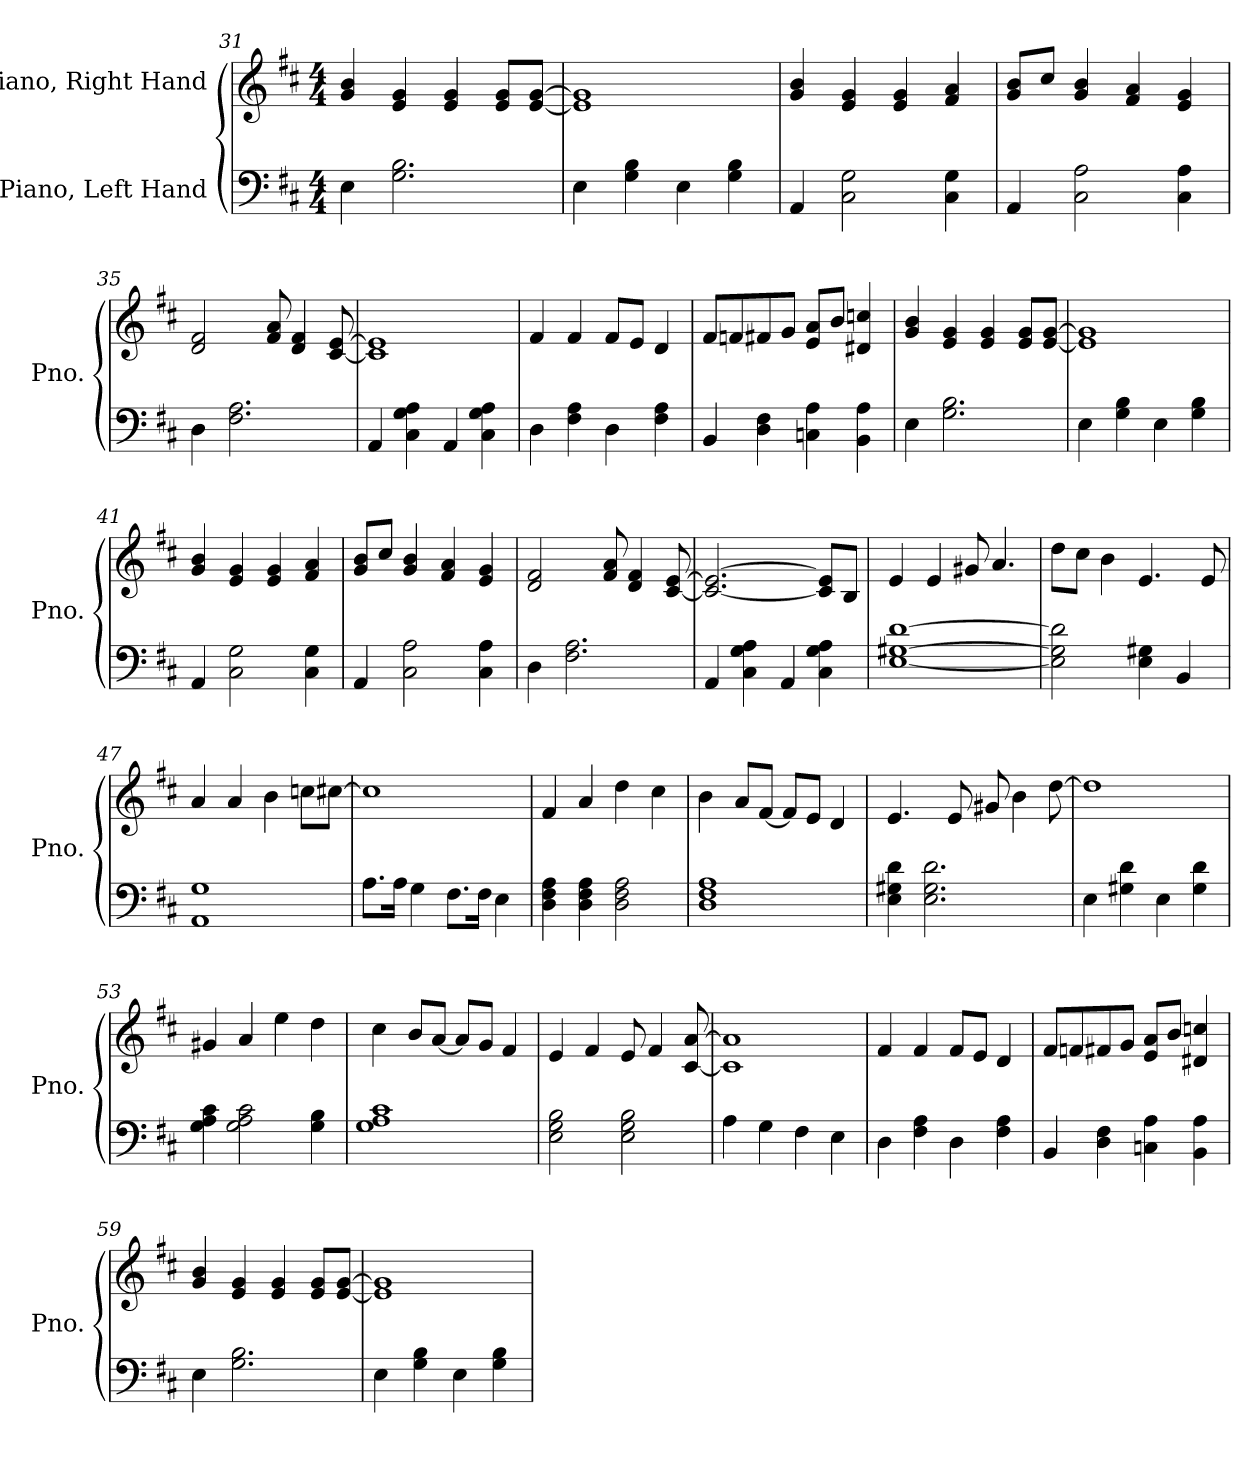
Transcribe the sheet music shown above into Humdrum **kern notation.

**kern	**kern
*part2	*part1
*staff2	*staff1
*I"Piano, Left Hand	*I"Piano, Right Hand
*I'Pno.	*I'Pno.
*clefF4	*clefG2
*k[f#c#]	*k[f#c#]
*M4/4	*M4/4
=31	=31
4E\	4g/ 4b/
2.G\ 2.B\	4e/ 4g/
.	4e/ 4g/
.	8e/ 8g/L
.	[8e/ [8g/J
=32	=32
4E\	1e] 1g]
4G\ 4B\	.
4E\	.
4G\ 4B\	.
=33	=33
4AA/	4g/ 4b/
2C#\ 2G\	4e/ 4g/
.	4e/ 4g/
4C#\ 4G\	4f#/ 4a/
=34	=34
4AA/	8g/ 8b/L
.	8cc#/J
2C#\ 2A\	4g/ 4b/
.	4f#/ 4a/
4C#\ 4A\	4e/ 4g/
=35	=35
4D\	2d/ 2f#/
2.F#\ 2.A\	.
.	8f#/ 8a/
.	4d/ 4f#/
.	[8c#/ [8e/
!!LO:PB:g=z
=36	=36
4AA/	1c#] 1e]
4C#\ 4G\ 4A\	.
4AA/	.
4C#\ 4G\ 4A\	.
=37	=37
4D\	4f#/
4F#\ 4A\	4f#/
4D\	8f#/L
.	8e/J
4F#\ 4A\	4d/
=38	=38
4BB/	8f#/L
.	8fn/
4D\ 4F#\	8f#X/
.	8g/J
4Cn\ 4A\	8e/ 8a/L
.	8b/J
4BB\ 4A\	4d#X/ 4ccn/
=39	=39
4E\	4g/ 4b/
2.G\ 2.B\	4e/ 4g/
.	4e/ 4g/
.	8e/ 8g/L
.	[8e/ [8g/J
=40	=40
4E\	1e] 1g]
4G\ 4B\	.
4E\	.
4G\ 4B\	.
=41	=41
4AA/	4g/ 4b/
2C#\ 2G\	4e/ 4g/
.	4e/ 4g/
4C#\ 4G\	4f#/ 4a/
!!LO:LB:g=z
=42	=42
4AA/	8g/ 8b/L
.	8cc#/J
2C#\ 2A\	4g/ 4b/
.	4f#/ 4a/
4C#\ 4A\	4e/ 4g/
=43	=43
4D\	2d/ 2f#/
2.F#\ 2.A\	.
.	8f#/ 8a/
.	4d/ 4f#/
.	[8c#/ [8e/
=44	=44
4AA/	2.c#/_ 2.e/_
4C#\ 4G\ 4A\	.
4AA/	.
4C#\ 4G\ 4A\	8c#/] 8e/]L
.	8B/J
=45	=45
[1E [1G#X [1d	4e/
.	4e/
.	8g#X/
.	4.a/
=46	=46
2E\] 2G#\] 2d\]	8dd\L
.	8cc#\J
.	4b\
4E\ 4G#X\	4.e/
4BB/	.
.	8e/
=47	=47
1AA 1G	4a/
.	4a/
.	4b\
.	8ccn\L
.	[8cc#X\J
!!LO:LB:g=z
=48	=48
8.A\L	1cc#]
16A\Jk	.
4G\	.
8.F#\L	.
16F#\Jk	.
4E\	.
=49	=49
4D\ 4F#\ 4A\	4f#/
4D\ 4F#\ 4A\	4a/
2D\ 2F#\ 2A\	4dd\
.	4cc#\
=50	=50
1D 1F# 1A	4b\
.	8a/L
.	[8f#/J
.	8f#/L]
.	8e/J
.	4d/
=51	=51
4E\ 4G#X\ 4d\	4.e/
2.E\ 2.G#\ 2.d\	.
.	8e/
.	8g#X/
.	4b\
.	[8dd\
=52	=52
4E\	1dd]
4G#X\ 4d\	.
4E\	.
4G#\ 4d\	.
=53	=53
4G\ 4A\ 4c#\	4g#X/
2G\ 2A\ 2c#\	4a/
.	4ee\
4G\ 4B\	4dd\
!!LO:LB:g=z
=54	=54
1G 1A 1c#	4cc#\
.	8b/L
.	[8a/J
.	8a/L]
.	8g/J
.	4f#/
=55	=55
2E\ 2G\ 2B\	4e/
.	4f#/
2E\ 2G\ 2B\	8e/
.	4f#/
.	[8c#/ [8a/
=56	=56
4A\	1c#] 1a]
4G\	.
4F#\	.
4E\	.
=57	=57
4D\	4f#/
4F#\ 4A\	4f#/
4D\	8f#/L
.	8e/J
4F#\ 4A\	4d/
=58	=58
4BB/	8f#/L
.	8fn/
4D\ 4F#\	8f#X/
.	8g/J
4Cn\ 4A\	8e/ 8a/L
.	8b/J
4BB\ 4A\	4d#X/ 4ccn/
=59	=59
4E\	4g/ 4b/
2.G\ 2.B\	4e/ 4g/
.	4e/ 4g/
.	8e/ 8g/L
.	[8e/ [8g/J
!!LO:LB:g=z
=60	=60
4E\	1e] 1g]
4G\ 4B\	.
4E\	.
4G\ 4B\	.
=	=
*-	*-
